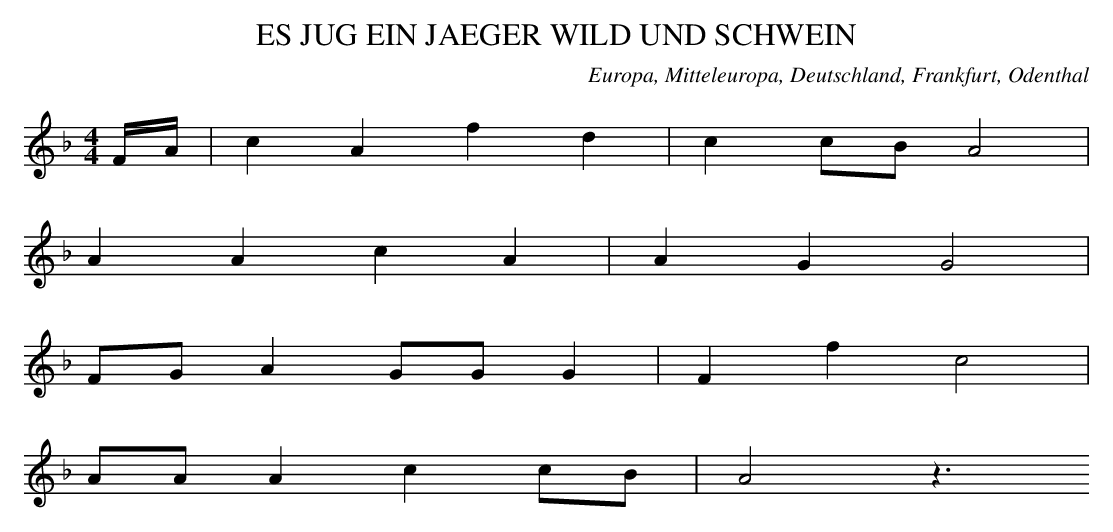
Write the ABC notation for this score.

X:1
T: ES JUG EIN JAEGER WILD UND SCHWEIN
O: Europa, Mitteleuropa, Deutschland, Frankfurt, Odenthal
M: 4/4
L: 1/16
K: F
FA | c4A4f4d4 | c4c2B2A8 |
A4A4c4A4 | A4G4G8 |
F2G2A4G2G2G4 | F4f4c8 |
A2A2A4c4c2B2 | A8z6
